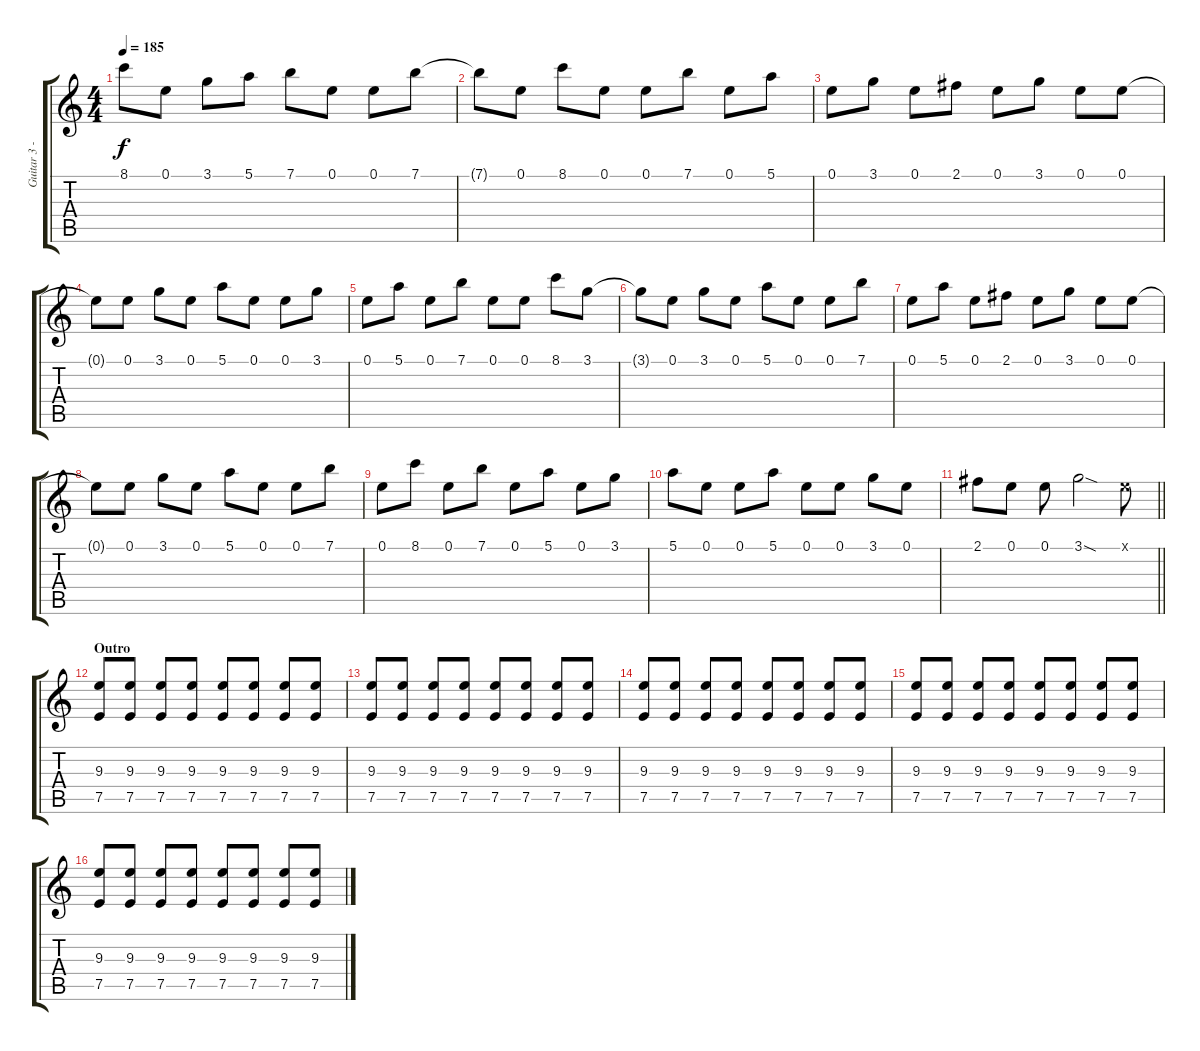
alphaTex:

\track ("Guitar 3 - Gers" "Guitar 3 -") {instrument overdrivenguitar}
\staff {score tabs}
\tuning (E4 B3 G3 D3 A2 E2) {hide}
\ts (4 4)
\tempo 185
\clef g2
\ks c
8.1{t}.8{dy f} 0.1.8 3.1.8 5.1.8 7.1.8 0.1.8 0.1.8 7.1.8 |
7.1{t}.8 0.1.8 8.1.8 0.1.8 0.1.8 7.1.8 0.1.8 5.1.8 |
0.1.8 3.1.8 0.1.8 2.1.8 0.1.8 3.1.8 0.1.8 0.1.8 |
0.1{t}.8 0.1.8 3.1.8 0.1.8 5.1.8 0.1.8 0.1.8 3.1.8 |
0.1.8 5.1.8 0.1.8 7.1.8 0.1.8 0.1.8 8.1.8 3.1.8 |
3.1{t}.8 0.1.8 3.1.8 0.1.8 5.1.8 0.1.8 0.1.8 7.1.8 |
0.1.8 5.1.8 0.1.8 2.1.8 0.1.8 3.1.8 0.1.8 0.1.8 |
0.1{t}.8 0.1.8 3.1.8 0.1.8 5.1.8 0.1.8 0.1.8 7.1.8 |
0.1.8 8.1.8 0.1.8 7.1.8 0.1.8 5.1.8 0.1.8 3.1.8 |
5.1.8 0.1.8 0.1.8 5.1.8 0.1.8 0.1.8 3.1.8 0.1.8 |
\barLineRight lightlight
2.1.8 0.1.8 0.1.8 3.1{sod}.2 0.1{x}.8 |
\section ("" "Outro")
(9.3 7.5).8{volume 14 balance 0} (9.3 7.5).8 (9.3 7.5).8 (9.3 7.5).8 (9.3 7.5).8 (9.3 7.5).8 (9.3 7.5).8 (9.3 7.5).8 |
(9.3 7.5).8 (9.3 7.5).8 (9.3 7.5).8 (9.3 7.5).8 (9.3 7.5).8 (9.3 7.5).8 (9.3 7.5).8 (9.3 7.5).8 |
(9.3 7.5).8 (9.3 7.5).8 (9.3 7.5).8 (9.3 7.5).8 (9.3 7.5).8 (9.3 7.5).8 (9.3 7.5).8 (9.3 7.5).8 |
(9.3 7.5).8 (9.3 7.5).8 (9.3 7.5).8 (9.3 7.5).8 (9.3 7.5).8 (9.3 7.5).8 (9.3 7.5).8 (9.3 7.5).8 |
(9.3 7.5).8 (9.3 7.5).8 (9.3 7.5).8 (9.3 7.5).8 (9.3 7.5).8 (9.3 7.5).8 (9.3 7.5).8 (9.3 7.5).8
